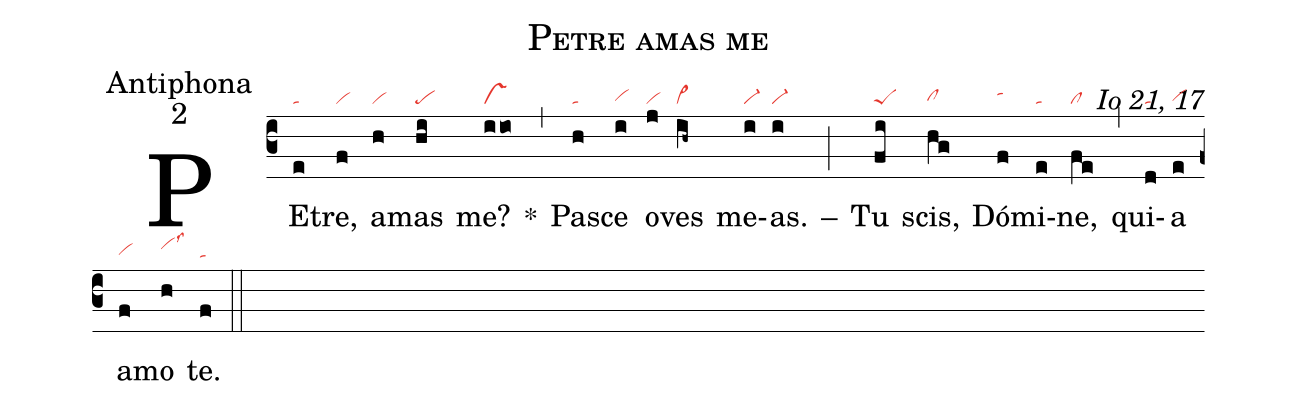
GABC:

name:Petre amas me;
office-part:Antiphona;
mode:2;
commentary:Io 21, 17;
nabc-lines:1;
%%
(c3)
PE(e|ta)tre,(f|vi) a(h|vi)mas(hi|pe) me?(iio|vs) *(,)
Pa(h|ta)sce(i|vihg) o(j|vi)ves(ih~|vi>) me(i|vi-)as.(i|vi-) –(;)
Tu(fi|peS) scis,(hg|clhg) Dó(f|tahi)mi(e|ta)ne,(fe|cl) (,)
qui(d|ta)a(e|vihg) a(f|vihg)mo(h|vihilss3) te.(f|ta) (::)
